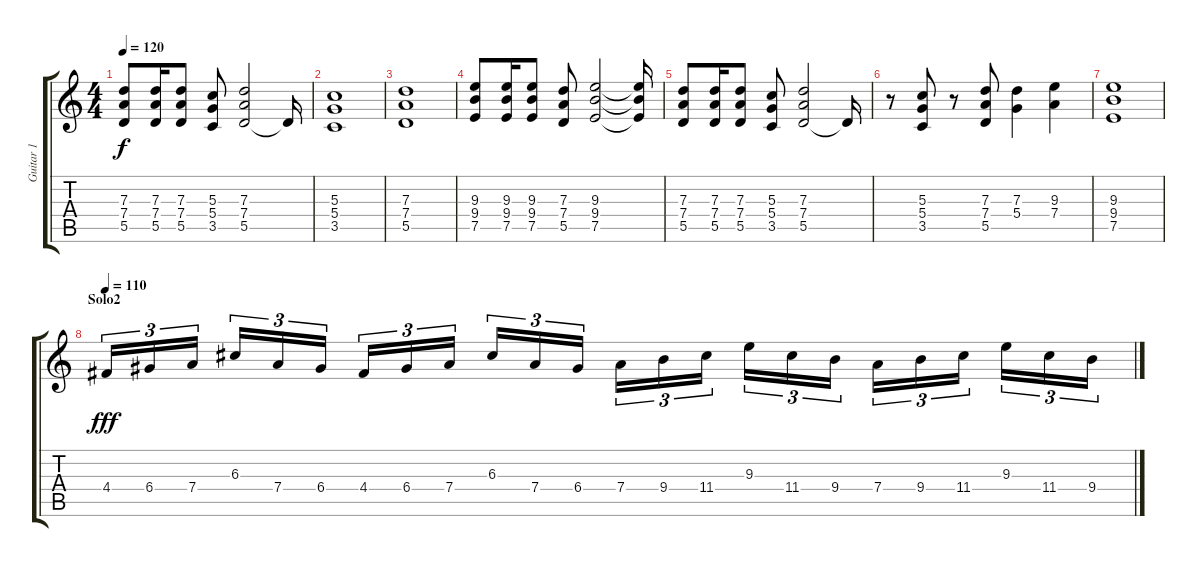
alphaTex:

\track ("Guitar 1" "Guitar 1") {instrument distortionguitar}
\staff {score tabs}
\tuning (E4 B3 G3 D3 A2 E2) {hide}
\ts (4 4)
\tempo 120
\clef g2
\ks c
(7.3 7.4 5.5).8{dy f} (7.3 7.4 5.5).16 (7.3 7.4 5.5).8 (5.3 5.4 3.5).8 (7.3 7.4 5.5).2 5.5{t}.16 |
(5.3 5.4 3.5).1 |
(7.3 7.4 5.5).1 |
(9.3 9.4 7.5).8 (9.3 9.4 7.5).16 (9.3 9.4 7.5).8 (7.3 7.4 5.5).8 (9.3 9.4 7.5).2 (9.3{t} 9.4{t} 7.5{t}).16 |
(7.3 7.4 5.5).8 (7.3 7.4 5.5).16 (7.3 7.4 5.5).8 (5.3 5.4 3.5).8 (7.3 7.4 5.5).2 5.5{t}.16 |
r.8 (5.3 5.4 3.5).8 r.8 (7.3 7.4 5.5).8 (7.3 5.4).4 (9.3 7.4).4 |
(9.3 9.4 7.5).1 |
\section ("" "Solo2")
\tempo 110
4.4.16{tu (3 2) dy fff} 6.4.16{tu (3 2)} 7.4.16{tu (3 2)} 6.3.16{tu (3 2)} 7.4.16{tu (3 2)} 6.4.16{tu (3 2)} 4.4.16{tu (3 2)} 6.4.16{tu (3 2)} 7.4.16{tu (3 2)} 6.3.16{tu (3 2)} 7.4.16{tu (3 2)} 6.4.16{tu (3 2)} 7.4.16{tu (3 2)} 9.4.16{tu (3 2)} 11.4.16{tu (3 2)} 9.3.16{tu (3 2)} 11.4.16{tu (3 2)} 9.4.16{tu (3 2)} 7.4.16{tu (3 2)} 9.4.16{tu (3 2)} 11.4.16{tu (3 2)} 9.3.16{tu (3 2)} 11.4.16{tu (3 2)} 9.4.16{tu (3 2)}
